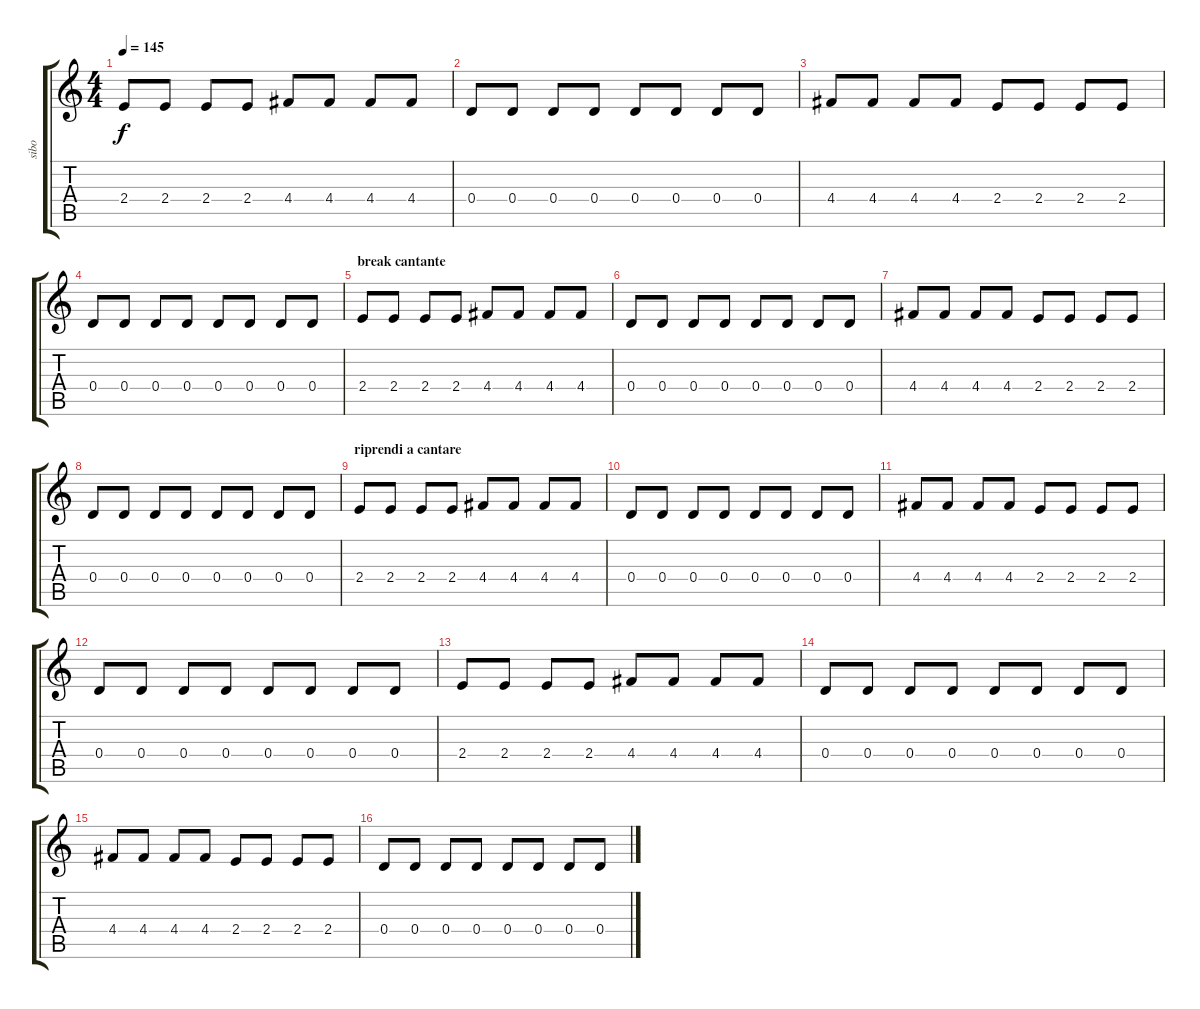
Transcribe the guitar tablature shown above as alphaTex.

\track ("sibo" "sibo") {instrument distortionguitar}
\staff {score tabs}
\tuning (E4 B3 G3 D3 A2 E2) {hide}
\ts (4 4)
\tempo 145
\clef g2
\ks c
2.4.8{dy f} 2.4.8 2.4.8 2.4.8 4.4.8 4.4.8 4.4.8 4.4.8 |
0.4.8 0.4.8 0.4.8 0.4.8 0.4.8 0.4.8 0.4.8 0.4.8 |
4.4.8 4.4.8 4.4.8 4.4.8 2.4.8 2.4.8 2.4.8 2.4.8 |
0.4.8 0.4.8 0.4.8 0.4.8 0.4.8 0.4.8 0.4.8 0.4.8 |
\section ("" "break cantante")
2.4.8 2.4.8 2.4.8 2.4.8 4.4.8 4.4.8 4.4.8 4.4.8 |
0.4.8 0.4.8 0.4.8 0.4.8 0.4.8 0.4.8 0.4.8 0.4.8 |
4.4.8 4.4.8 4.4.8 4.4.8 2.4.8 2.4.8 2.4.8 2.4.8 |
0.4.8 0.4.8 0.4.8 0.4.8 0.4.8 0.4.8 0.4.8 0.4.8 |
\section ("" "riprendi a cantare")
2.4.8 2.4.8 2.4.8 2.4.8 4.4.8 4.4.8 4.4.8 4.4.8 |
0.4.8 0.4.8 0.4.8 0.4.8 0.4.8 0.4.8 0.4.8 0.4.8 |
4.4.8 4.4.8 4.4.8 4.4.8 2.4.8 2.4.8 2.4.8 2.4.8 |
0.4.8 0.4.8 0.4.8 0.4.8 0.4.8 0.4.8 0.4.8 0.4.8 |
2.4.8 2.4.8 2.4.8 2.4.8 4.4.8 4.4.8 4.4.8 4.4.8 |
0.4.8 0.4.8 0.4.8 0.4.8 0.4.8 0.4.8 0.4.8 0.4.8 |
4.4.8 4.4.8 4.4.8 4.4.8 2.4.8 2.4.8 2.4.8 2.4.8 |
0.4.8 0.4.8 0.4.8 0.4.8 0.4.8 0.4.8 0.4.8 0.4.8
